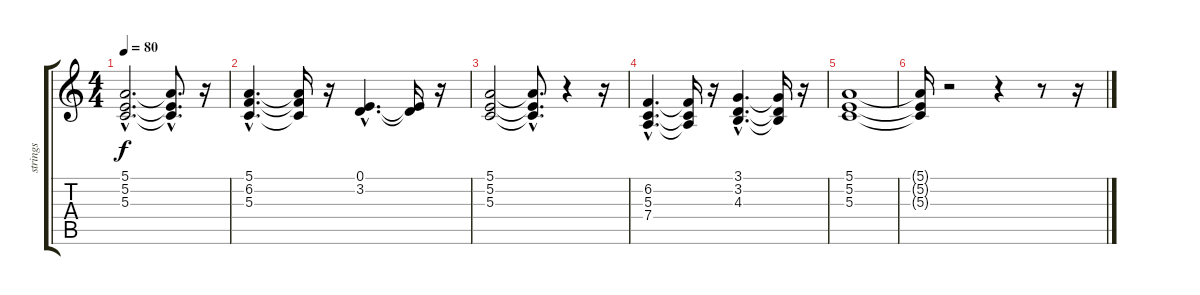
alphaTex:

\track ("strings" "strings") {instrument pad1newage}
\staff {score tabs}
\tuning (E4 B3 G3 D3 A2 E2) {hide}
\ts (4 4)
\tempo 80
\clef g2
\ks c
(5.1{hac} 5.2{hac} 5.3{hac}).2{d dy f} (5.1{hac t} 5.2{hac t} 5.3{hac t}).8{d} r.16 |
(5.1{hac} 6.2{hac} 5.3{hac}).4{d} (5.1{t} 6.2{t} 5.3{t}).16 r.16 (0.1{hac} 3.2{hac}).4{d} (0.1{t} 3.2{t}).16 r.16 |
(5.1 5.2 5.3).2 (5.1{hac t} 5.2{hac t} 5.3{hac t}).8{d} r.4 r.16 |
(6.2{hac} 5.3{hac} 7.4{hac}).4{d} (6.2{t} 5.3{t} 7.4{t}).16 r.16 (3.1{hac} 3.2{hac} 4.3{hac}).4{d} (3.1{t} 3.2{t} 4.3{t}).16 r.16 |
(5.1 5.2 5.3).1 |
(5.1{t} 5.2{t} 5.3{t}).16 r.2 r.4 r.8 r.16
